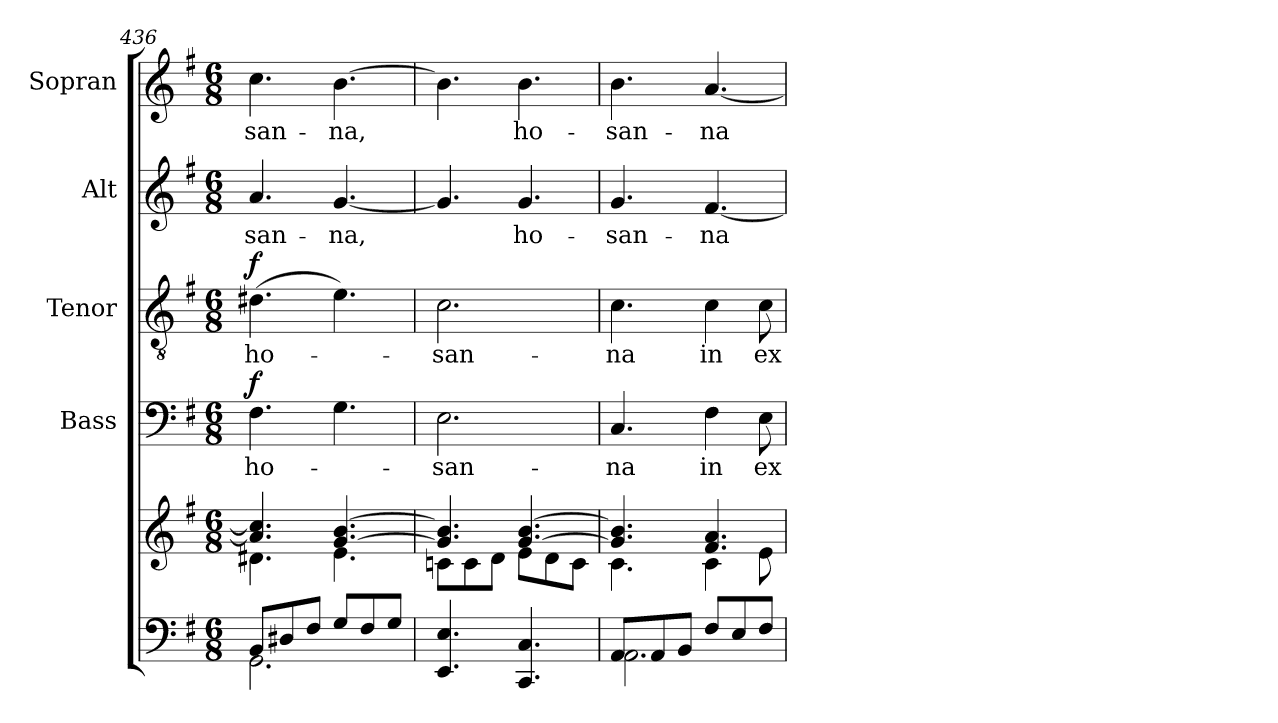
**kern	**kern	**kern	**text	**dynam	**kern	**text	**dynam	**kern	**text	**kern	**text
*part5	*part5	*part4	*part4	*part4	*part3	*part3	*part3	*part2	*part2	*part1	*part1
*staff6	*staff5	*staff4	*staff4	*staff4	*staff3	*staff3	*staff3	*staff2	*staff2	*staff1	*staff1
*	*	*I"Bass	*	*	*I"Tenor	*	*	*I"Alt	*	*I"Sopran	*
*	*	*I'B.	*	*	*I'T.	*	*	*I'A.	*	*I'S.	*
!!LO:LB:g=z
*clefF4	*clefG2	*clefF4	*	*	*clefGv2	*	*	*clefG2	*	*clefG2	*
*k[f#]	*k[f#]	*k[f#]	*	*	*k[f#]	*	*	*k[f#]	*	*k[f#]	*
*G:	*G:	*G:	*	*	*G:	*	*	*G:	*	*G:	*
*M6/8	*M6/8	*M6/8	*	*	*M6/8	*	*	*M6/8	*	*M6/8	*
=436	=436	=436	=436	=436	=436	=436	=436	=436	=436	=436	=436
*^	*^	*	*	*	*	*	*	*	*	*	*
!	!	!	!	!	!LO:LY:b	!LO:DY:a	!	!LO:LY:b	!LO:DY:a	!	!LO:LY:b	!	!LO:LY:b
8BB/L	2.GG\	4.a/] 4.cc/]	4.d#X\	4.F#\	ho-	f	(>4.d#X\	ho-	f	4.a/	-san-	4.cc\	-san-
8D#X/	.	.	.	.	.	.	.	.	.	.	.	.	.
8F#/J	.	.	.	.	.	.	.	.	.	.	.	.	.
!	!	!	!	!	!	!	!	!	!	!	!LO:LY:b	!	!LO:LY:b
8G/L	.	[>4.g/ [>4.b/	4.e\	4.G\	.	.	4.e\)	.	.	[4.g/	-na,	[4.b\	-na,
8F#/	.	.	.	.	.	.	.	.	.	.	.	.	.
8G/J	.	.	.	.	.	.	.	.	.	.	.	.	.
*v	*v	*	*	*	*	*	*	*	*	*	*	*	*
=437	=437	=437	=437	=437	=437	=437	=437	=437	=437	=437	=437	=437
!	!	!	!	!LO:LY:b	!	!	!LO:LY:b	!	!	!	!	!
4.EE/ 4.E/	4.g/] 4.b/]	8cn\L	2.E\	-san-	.	2.c\	-san-	.	4.g/]	.	4.b\]	.
.	.	8c\	.	.	.	.	.	.	.	.	.	.
.	.	8d\J	.	.	.	.	.	.	.	.	.	.
!	!	!	!	!	!	!	!	!	!	!LO:LY:b	!	!LO:LY:b
4.CC/ 4.C/	[>4.g/ [>4.b/	8e\L	.	.	.	.	.	.	4.g/	ho-	4.b\	ho-
.	.	8d\	.	.	.	.	.	.	.	.	.	.
.	.	8c\J	.	.	.	.	.	.	.	.	.	.
=438	=438	=438	=438	=438	=438	=438	=438	=438	=438	=438	=438	=438
*^	*	*	*	*	*	*	*	*	*	*	*	*
!	!	!	!	!	!LO:LY:b	!	!	!LO:LY:b	!	!	!LO:LY:b	!	!LO:LY:b
8AA/L	2.AA\	4.g/] 4.b/]	4.c\	4.C/	-na	.	4.c\	-na	.	4.g/	-san-	4.b\	-san-
8AA/	.	.	.	.	.	.	.	.	.	.	.	.	.
8BB/J	.	.	.	.	.	.	.	.	.	.	.	.	.
!	!	!	!	!	!LO:LY:b	!	!	!LO:LY:b	!	!	!LO:LY:b	!	!LO:LY:b
8F#/L	.	4.f#/ 4.a/	4c\	4F#\	in	.	4c\	in	.	[4.f#/	-na	[4.a/	-na
8E/	.	.	.	.	.	.	.	.	.	.	.	.	.
!	!	!	!	!	!LO:LY:b	!	!	!LO:LY:b	!	!	!	!	!
8F#/J	.	.	8e\	8E\	ex-	.	8c\	ex-	.	.	.	.	.
*v	*v	*	*	*	*	*	*	*	*	*	*	*	*
*	*v	*v	*	*	*	*	*	*	*	*	*	*
=	=	=	=	=	=	=	=	=	=	=	=
*-	*-	*-	*-	*-	*-	*-	*-	*-	*-	*-	*-
